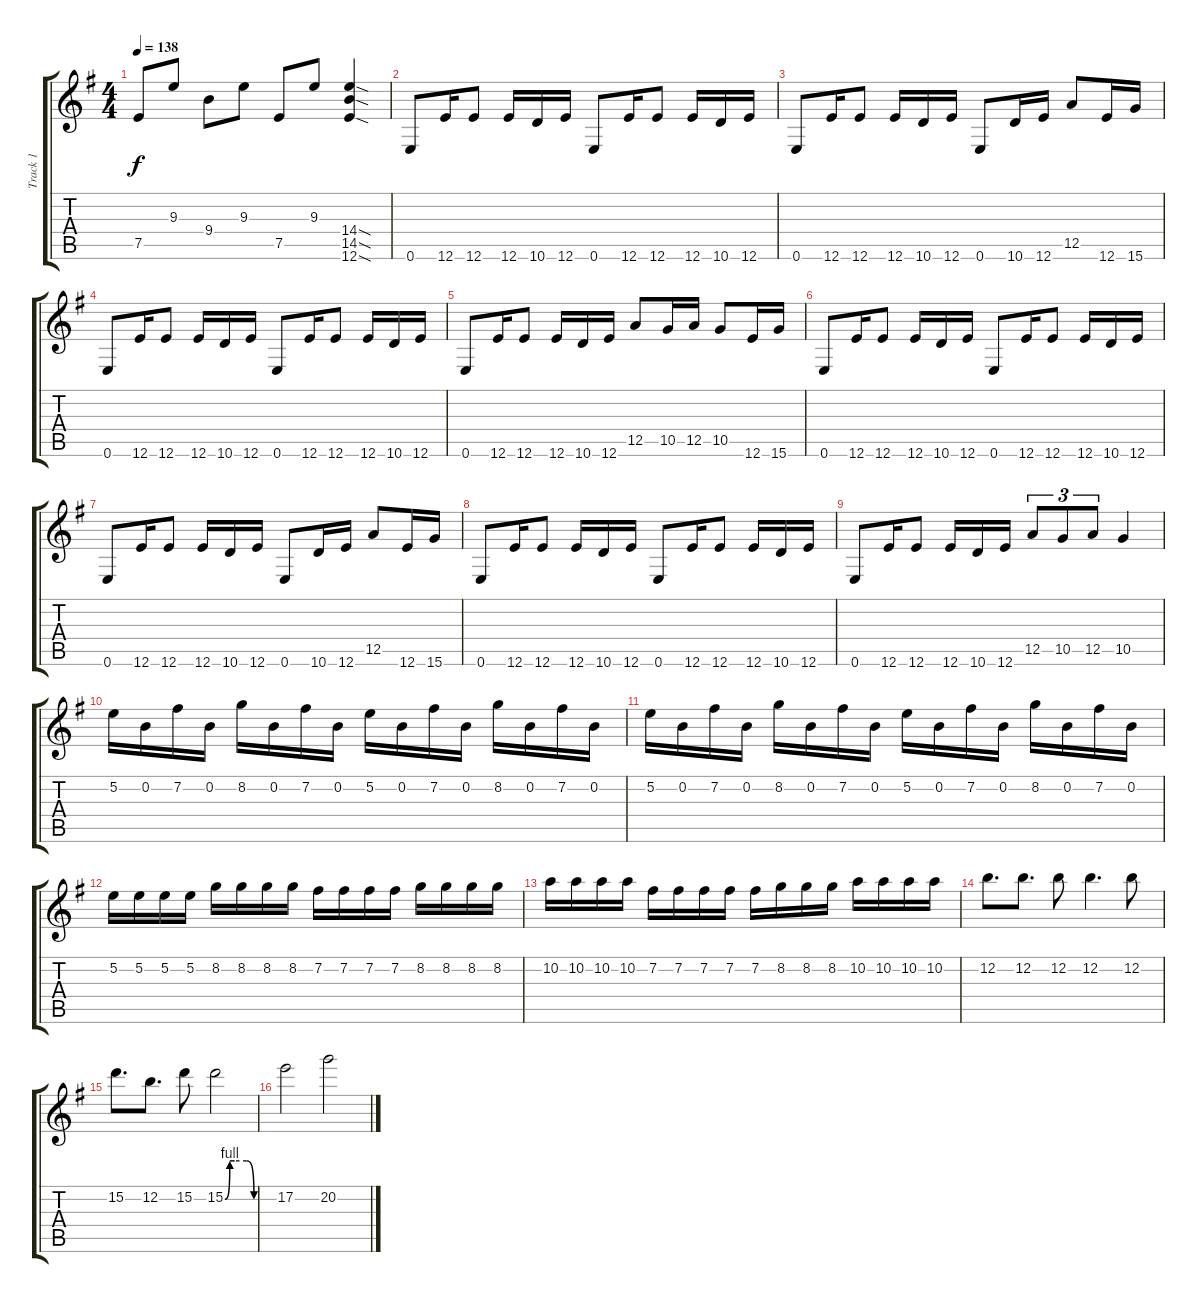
\track ("Track 1" "Track 1") {instrument distortionguitar}
\staff {score tabs}
\tuning (E4 B3 G3 D3 A2 E2) {hide}
\ts (4 4)
\tempo 138
\clef g2
\ks g
7.5.8{dy f} 9.3.8 9.4.8 9.3.8 7.5.8 9.3.8 (14.4{sod} 14.5{sod} 12.6{sod}).4 |
0.6.8 12.6.16 12.6.8 12.6.16 10.6.16 12.6.16 0.6.8 12.6.16 12.6.8 12.6.16 10.6.16 12.6.16 |
0.6.8 12.6.16 12.6.8 12.6.16 10.6.16 12.6.16 0.6.8 10.6.16 12.6.16 12.5.8 12.6.16 15.6.16 |
0.6.8 12.6.16 12.6.8 12.6.16 10.6.16 12.6.16 0.6.8 12.6.16 12.6.8 12.6.16 10.6.16 12.6.16 |
0.6.8 12.6.16 12.6.8 12.6.16 10.6.16 12.6.16 12.5.8 10.5.16 12.5.16 10.5.8 12.6.16 15.6.16 |
0.6.8 12.6.16 12.6.8 12.6.16 10.6.16 12.6.16 0.6.8 12.6.16 12.6.8 12.6.16 10.6.16 12.6.16 |
0.6.8 12.6.16 12.6.8 12.6.16 10.6.16 12.6.16 0.6.8 10.6.16 12.6.16 12.5.8 12.6.16 15.6.16 |
0.6.8 12.6.16 12.6.8 12.6.16 10.6.16 12.6.16 0.6.8 12.6.16 12.6.8 12.6.16 10.6.16 12.6.16 |
0.6.8 12.6.16 12.6.8 12.6.16 10.6.16 12.6.16 12.5.8{tu (3 2)} 10.5.8{tu (3 2)} 12.5.8{tu (3 2)} 10.5.4 |
5.2.16 0.2.16 7.2.16 0.2.16 8.2.16 0.2.16 7.2.16 0.2.16 5.2.16 0.2.16 7.2.16 0.2.16 8.2.16 0.2.16 7.2.16 0.2.16 |
5.2.16 0.2.16 7.2.16 0.2.16 8.2.16 0.2.16 7.2.16 0.2.16 5.2.16 0.2.16 7.2.16 0.2.16 8.2.16 0.2.16 7.2.16 0.2.16 |
5.2.16 5.2.16 5.2.16 5.2.16 8.2.16 8.2.16 8.2.16 8.2.16 7.2.16 7.2.16 7.2.16 7.2.16 8.2.16 8.2.16 8.2.16 8.2.16 |
10.2.16 10.2.16 10.2.16 10.2.16 7.2.16 7.2.16 7.2.16 7.2.16 7.2.16 8.2.16 8.2.16 8.2.16 10.2.16 10.2.16 10.2.16 10.2.16 |
12.2.8{d} 12.2.8{d} 12.2.8 12.2.4{d} 12.2.8 |
15.2.8{d} 12.2.8{d} 15.2.8 15.2{be (custom 0 0 10 4 20 4 45 4 60 0)}.2 |
17.2.2 20.2.2
